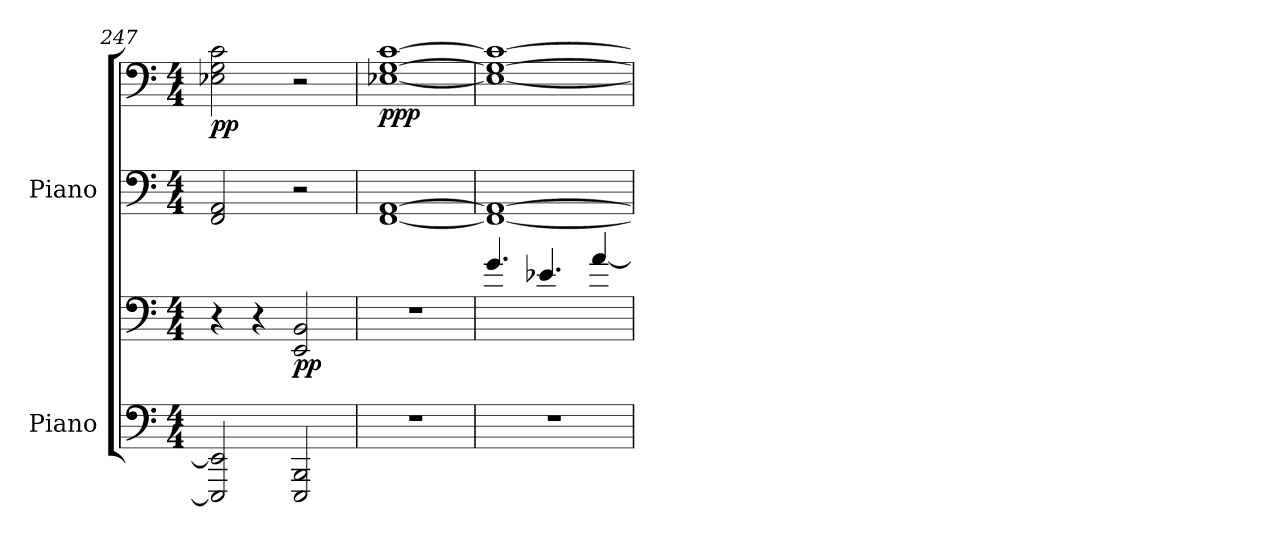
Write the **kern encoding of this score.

**kern	**kern	**dynam	**kern	**kern	**dynam
*part2	*part2	*part2	*part1	*part1	*part1
*staff4	*staff3	*staff3/4	*staff2	*staff1	*staff1/2
*I"Piano	*	*	*I"Piano	*	*
*I'Pno.	*	*	*I'Pno.	*	*
*clefF4	*clefF4	*	*clefF4	*clefF4	*
*k[]	*k[]	*	*k[]	*k[]	*
*M4/4	*M4/4	*	*M4/4	*M4/4	*
=247	=247	=247	=247	=247	=247
!	!	!	!	!	!LO:DY:b
2EEE/] 2EE/]	4r	.	2FF/ 2AA/	2E-X\ 2G\ 2c\	pp
.	4r	.	.	.	.
!	!	!LO:DY:b	!	!	!
2EEE/ 2BBB/	2EE/ 2BB/	pp	2r	2r	.
=248	=248	=248	=248	=248	=248
!	!	!	!	!	!LO:DY:b
1r	1r	.	[1FF [1AA	[1E-X [1G [1c	ppp
!!LO:PB:g=z
=249	=249	=249	=249	=249	=249
1r	4.g/	.	1FF_ 1AA_	1E-_ 1G_ 1c_	.
.	4.e-X/	.	.	.	.
.	[4a/	.	.	.	.
=	=	=	=	=	=
*-	*-	*-	*-	*-	*-
